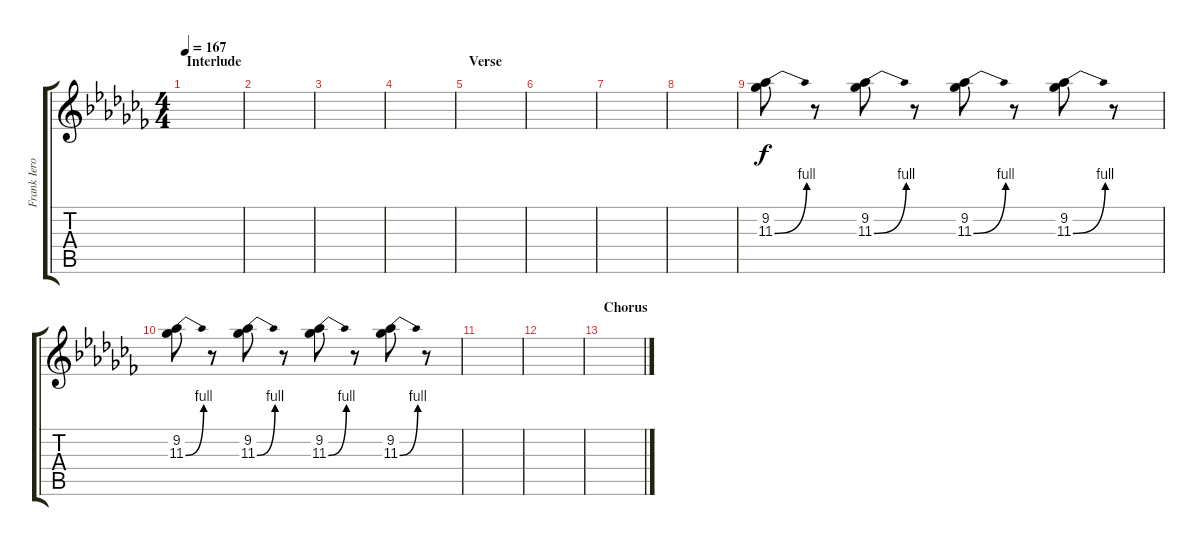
\track ("Frank Iero" "Frank Iero") {instrument distortionguitar}
\staff {score tabs}
\tuning (E4 B3 G3 D3 A2 E2) {hide}
\ts (4 4)
\section ("" "Interlude")
\tempo 167
\clef g2
\ks abminor
|
|
|
|
\section ("" "Verse")
|
|
|
|
(9.2 11.3{be (bend 0 0 60 4)}).8 r.8 (9.2 11.3{be (bend 0 0 60 4)}).8 r.8 (9.2 11.3{be (bend 0 0 60 4)}).8 r.8 (9.2 11.3{be (bend 0 0 60 4)}).8 r.8 |
(9.2 11.3{be (bend 0 0 60 4)}).8 r.8 (9.2 11.3{be (bend 0 0 60 4)}).8 r.8 (9.2 11.3{be (bend 0 0 60 4)}).8 r.8 (9.2 11.3{be (bend 0 0 60 4)}).8 r.8 |
|
|
\section ("" "Chorus")
